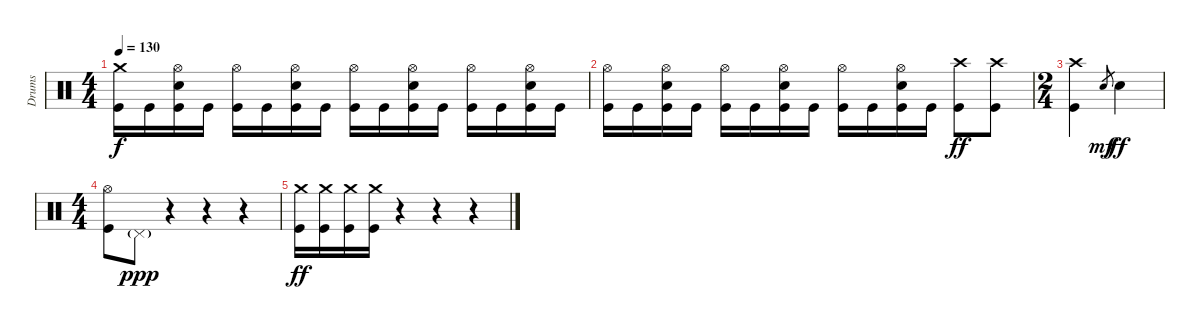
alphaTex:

\track ("Drums" "Drums") {instrument percussion}
\staff {score}
\articulation defaults
\ts (4 4)
\tempo 130
\clef neutral
\ks c
("Crash medium (hit)" "Kick (hit)").16{dy f} "Kick (hit)".16 ("Hi-Hat (open)" "Electric Snare (hit)" "Kick (hit)").16 "Kick (hit)".16 ("Hi-Hat (open)" "Kick (hit)").16 "Kick (hit)".16 ("Hi-Hat (open)" "Electric Snare (hit)" "Kick (hit)").16 "Kick (hit)".16 ("Hi-Hat (open)" "Kick (hit)").16 "Kick (hit)".16 ("Hi-Hat (open)" "Electric Snare (hit)" "Kick (hit)").16 "Kick (hit)".16 ("Hi-Hat (open)" "Kick (hit)").16 "Kick (hit)".16 ("Hi-Hat (open)" "Electric Snare (hit)" "Kick (hit)").16 "Kick (hit)".16 |
("Hi-Hat (open)" "Kick (hit)").16 "Kick (hit)".16 ("Hi-Hat (open)" "Electric Snare (hit)" "Kick (hit)").16 "Kick (hit)".16 ("Hi-Hat (open)" "Kick (hit)").16 "Kick (hit)".16 ("Hi-Hat (open)" "Electric Snare (hit)" "Kick (hit)").16 "Kick (hit)".16 ("Hi-Hat (open)" "Kick (hit)").16 "Kick (hit)".16 ("Hi-Hat (open)" "Electric Snare (hit)" "Kick (hit)").16 "Kick (hit)".16 ("Crash high (hit)" "Kick (hit)").8{dy ff} ("Crash high (hit)" "Kick (hit)").8 |
\ts (2 4)
("Crash high (hit)" "Kick (hit)").4 "Electric Snare (hit)".8{gr dy mf} "Electric Snare (hit)".4{dy ff} |
\ts (4 4)
("Hi-Hat (open)" "Kick (hit)").8 "Pedal Hi-Hat (hit)"{g}.8{dy ppp} r.4 r.4 r.4 |
("Crash medium (hit)" "Kick (hit)").16{dy ff} ("Crash medium (hit)" "Kick (hit)").16 ("Crash medium (hit)" "Kick (hit)").16 ("Crash medium (hit)" "Kick (hit)").16 r.4 r.4 r.4
